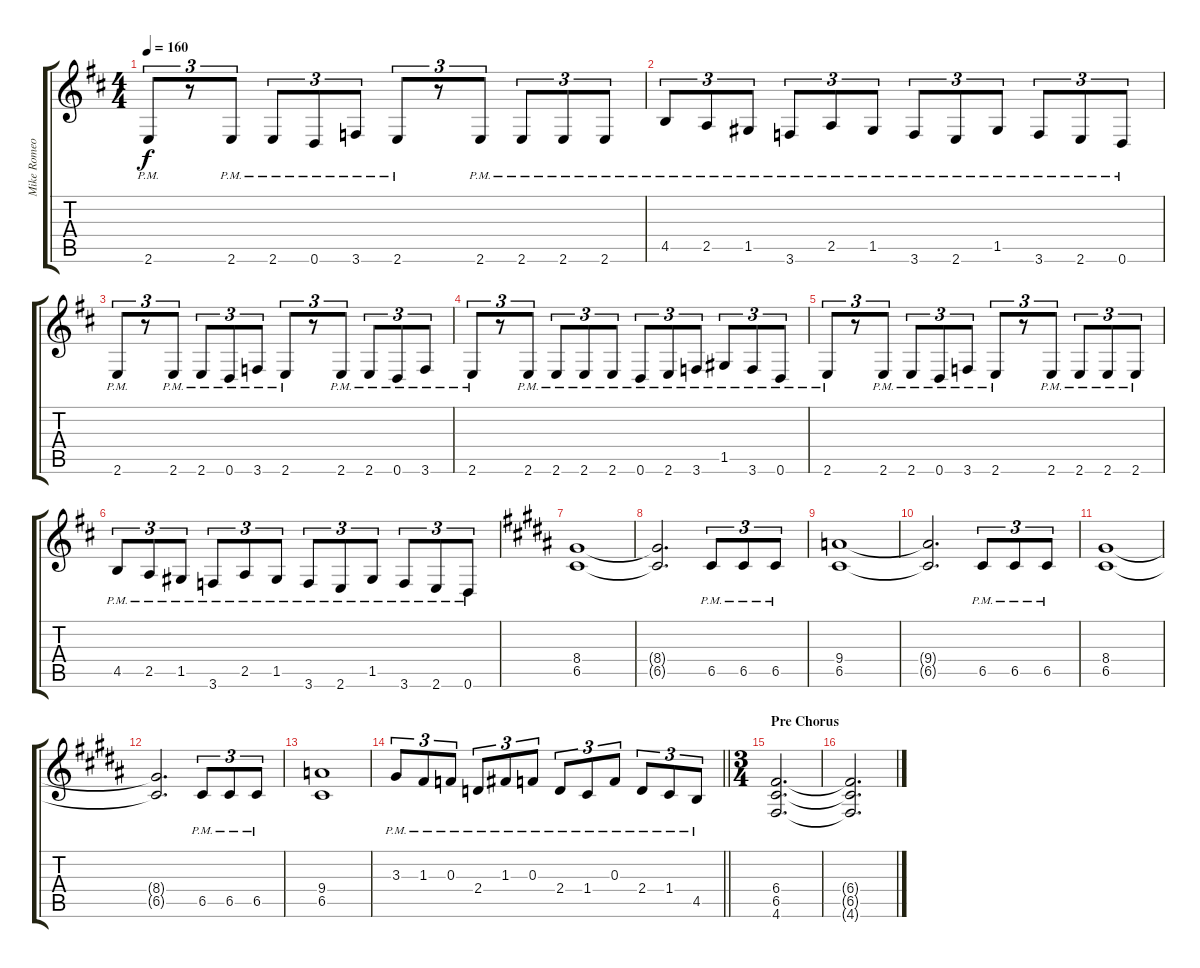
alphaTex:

\track ("Mike Romeo (guitar)" "Mike Romeo") {instrument distortionguitar}
\staff {score tabs}
\tuning (D4 A3 F3 C3 G2 D2) {hide}
\ts (4 4)
\tempo 160
\clef g2
\ks bminor
2.6{pm}.8{tu (3 2) dy f} r.8{tu (3 2)} 2.6{pm}.8{tu (3 2)} 2.6{pm}.8{tu (3 2)} 0.6{pm}.8{tu (3 2)} 3.6{pm}.8{tu (3 2)} 2.6{pm}.8{tu (3 2)} r.8{tu (3 2)} 2.6{pm}.8{tu (3 2)} 2.6{pm}.8{tu (3 2)} 2.6{pm}.8{tu (3 2)} 2.6{pm}.8{tu (3 2)} |
4.5{pm}.8{tu (3 2)} 2.5{pm}.8{tu (3 2)} 1.5{pm}.8{tu (3 2)} 3.6{pm}.8{tu (3 2)} 2.5{pm}.8{tu (3 2)} 1.5{pm}.8{tu (3 2)} 3.6{pm}.8{tu (3 2)} 2.6{pm}.8{tu (3 2)} 1.5{pm}.8{tu (3 2)} 3.6{pm}.8{tu (3 2)} 2.6{pm}.8{tu (3 2)} 0.6{pm}.8{tu (3 2)} |
2.6{pm}.8{tu (3 2)} r.8{tu (3 2)} 2.6{pm}.8{tu (3 2)} 2.6{pm}.8{tu (3 2)} 0.6{pm}.8{tu (3 2)} 3.6{pm}.8{tu (3 2)} 2.6{pm}.8{tu (3 2)} r.8{tu (3 2)} 2.6{pm}.8{tu (3 2)} 2.6{pm}.8{tu (3 2)} 0.6{pm}.8{tu (3 2)} 3.6{pm}.8{tu (3 2)} |
2.6{pm}.8{tu (3 2)} r.8{tu (3 2)} 2.6{pm}.8{tu (3 2)} 2.6{pm}.8{tu (3 2)} 2.6{pm}.8{tu (3 2)} 2.6{pm}.8{tu (3 2)} 0.6{pm}.8{tu (3 2)} 2.6{pm}.8{tu (3 2)} 3.6{pm}.8{tu (3 2)} 1.5{pm}.8{tu (3 2)} 3.6{pm}.8{tu (3 2)} 0.6{pm}.8{tu (3 2)} |
2.6{pm}.8{tu (3 2)} r.8{tu (3 2)} 2.6{pm}.8{tu (3 2)} 2.6{pm}.8{tu (3 2)} 0.6{pm}.8{tu (3 2)} 3.6{pm}.8{tu (3 2)} 2.6{pm}.8{tu (3 2)} r.8{tu (3 2)} 2.6{pm}.8{tu (3 2)} 2.6{pm}.8{tu (3 2)} 2.6{pm}.8{tu (3 2)} 2.6{pm}.8{tu (3 2)} |
4.5{pm}.8{tu (3 2)} 2.5{pm}.8{tu (3 2)} 1.5{pm}.8{tu (3 2)} 3.6{pm}.8{tu (3 2)} 2.5{pm}.8{tu (3 2)} 1.5{pm}.8{tu (3 2)} 3.6{pm}.8{tu (3 2)} 2.6{pm}.8{tu (3 2)} 1.5{pm}.8{tu (3 2)} 3.6{pm}.8{tu (3 2)} 2.6{pm}.8{tu (3 2)} 0.6{pm}.8{tu (3 2)} |
\ks g#minor
(8.4 6.5).1 |
(8.4{t} 6.5{t}).2{d} 6.5{pm}.8{tu (3 2)} 6.5{pm}.8{tu (3 2)} 6.5{pm}.8{tu (3 2)} |
(9.4 6.5).1 |
(9.4{t} 6.5{t}).2{d} 6.5{pm}.8{tu (3 2)} 6.5{pm}.8{tu (3 2)} 6.5{pm}.8{tu (3 2)} |
(8.4 6.5).1 |
(8.4{t} 6.5{t}).2{d} 6.5{pm}.8{tu (3 2)} 6.5{pm}.8{tu (3 2)} 6.5{pm}.8{tu (3 2)} |
(9.4 6.5).1 |
\barLineRight lightlight
3.3{pm}.8{tu (3 2)} 1.3{pm}.8{tu (3 2)} 0.3{pm}.8{tu (3 2)} 2.4{pm}.8{tu (3 2)} 1.3{pm}.8{tu (3 2)} 0.3{pm}.8{tu (3 2)} 2.4{pm}.8{tu (3 2)} 1.4{pm}.8{tu (3 2)} 0.3{pm}.8{tu (3 2)} 2.4{pm}.8{tu (3 2)} 1.4{pm}.8{tu (3 2)} 4.5{pm}.8{tu (3 2)} |
\ts (3 4)
\section ("" "Pre Chorus")
(6.4 6.5 4.6).2{d} |
(6.4{t} 6.5{t} 4.6{t}).2{d}
